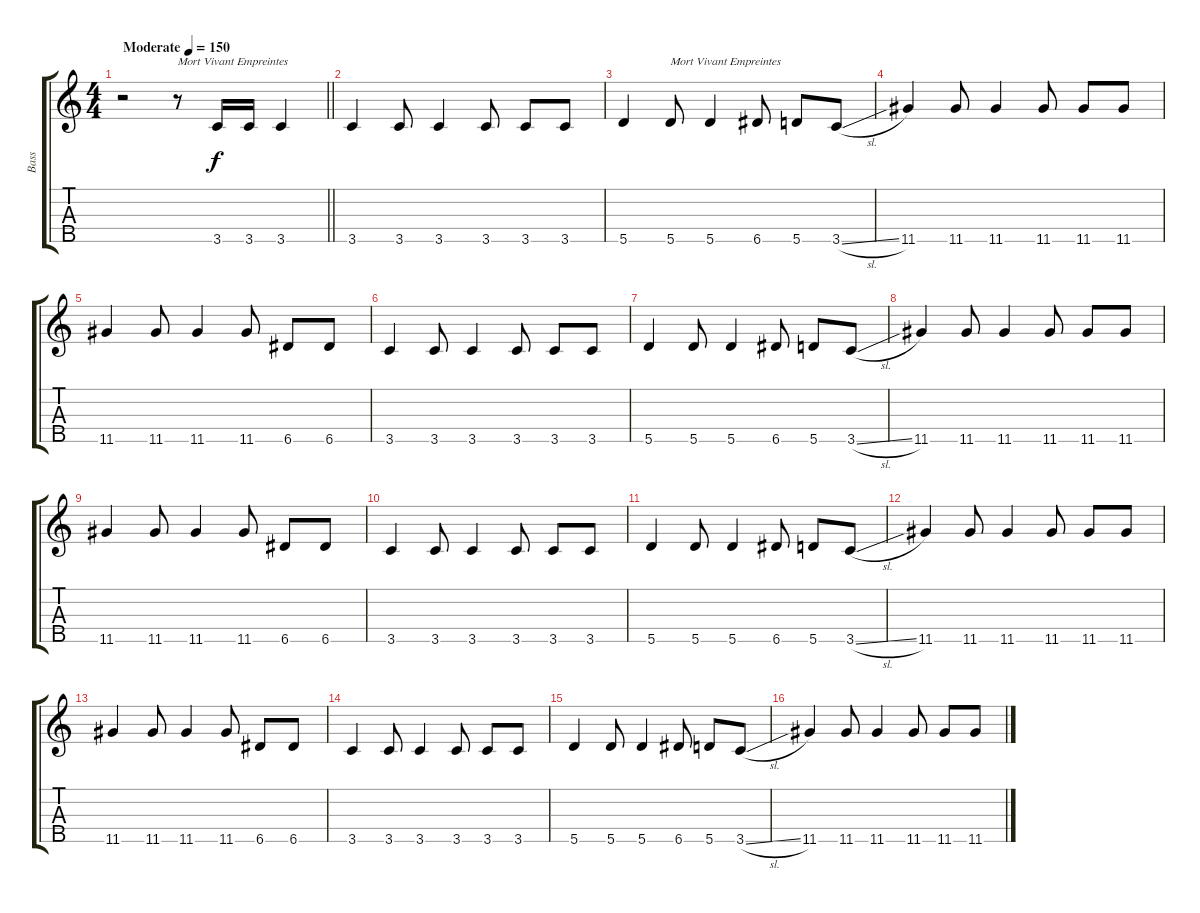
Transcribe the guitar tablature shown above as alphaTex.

\track ("Bass " "Bass ") {instrument electricbassfinger}
\staff {score tabs}
\tuning (E4 B3 G3 D3 A2) {hide}
\ts (4 4)
\tempo (150 "Moderate")
\clef g2
\barLineRight lightlight
\ks c
r.2{dy f instrument electricbassfinger} r.8{txt "Mort Vivant Empreintes"} 3.5.16 3.5.16 3.5.4 |
3.5.4 3.5.8 3.5.4 3.5.8 3.5.8 3.5.8 |
5.5.4 5.5.8{txt "Mort Vivant Empreintes"} 5.5.4 6.5.8 5.5.8 3.5{sl}.8 |
11.5.4 11.5.8 11.5.4 11.5.8 11.5.8 11.5.8 |
11.5.4 11.5.8 11.5.4 11.5.8 6.5.8 6.5.8 |
3.5.4 3.5.8 3.5.4 3.5.8 3.5.8 3.5.8 |
5.5.4 5.5.8 5.5.4 6.5.8 5.5.8 3.5{sl}.8 |
11.5.4 11.5.8 11.5.4 11.5.8 11.5.8 11.5.8 |
11.5.4 11.5.8 11.5.4 11.5.8 6.5.8 6.5.8 |
3.5.4 3.5.8 3.5.4 3.5.8 3.5.8 3.5.8 |
5.5.4 5.5.8 5.5.4 6.5.8 5.5.8 3.5{sl}.8 |
11.5.4 11.5.8 11.5.4 11.5.8 11.5.8 11.5.8 |
11.5.4 11.5.8 11.5.4 11.5.8 6.5.8 6.5.8 |
3.5.4 3.5.8 3.5.4 3.5.8 3.5.8 3.5.8 |
5.5.4 5.5.8 5.5.4 6.5.8 5.5.8 3.5{sl}.8 |
11.5.4 11.5.8 11.5.4 11.5.8 11.5.8 11.5.8
